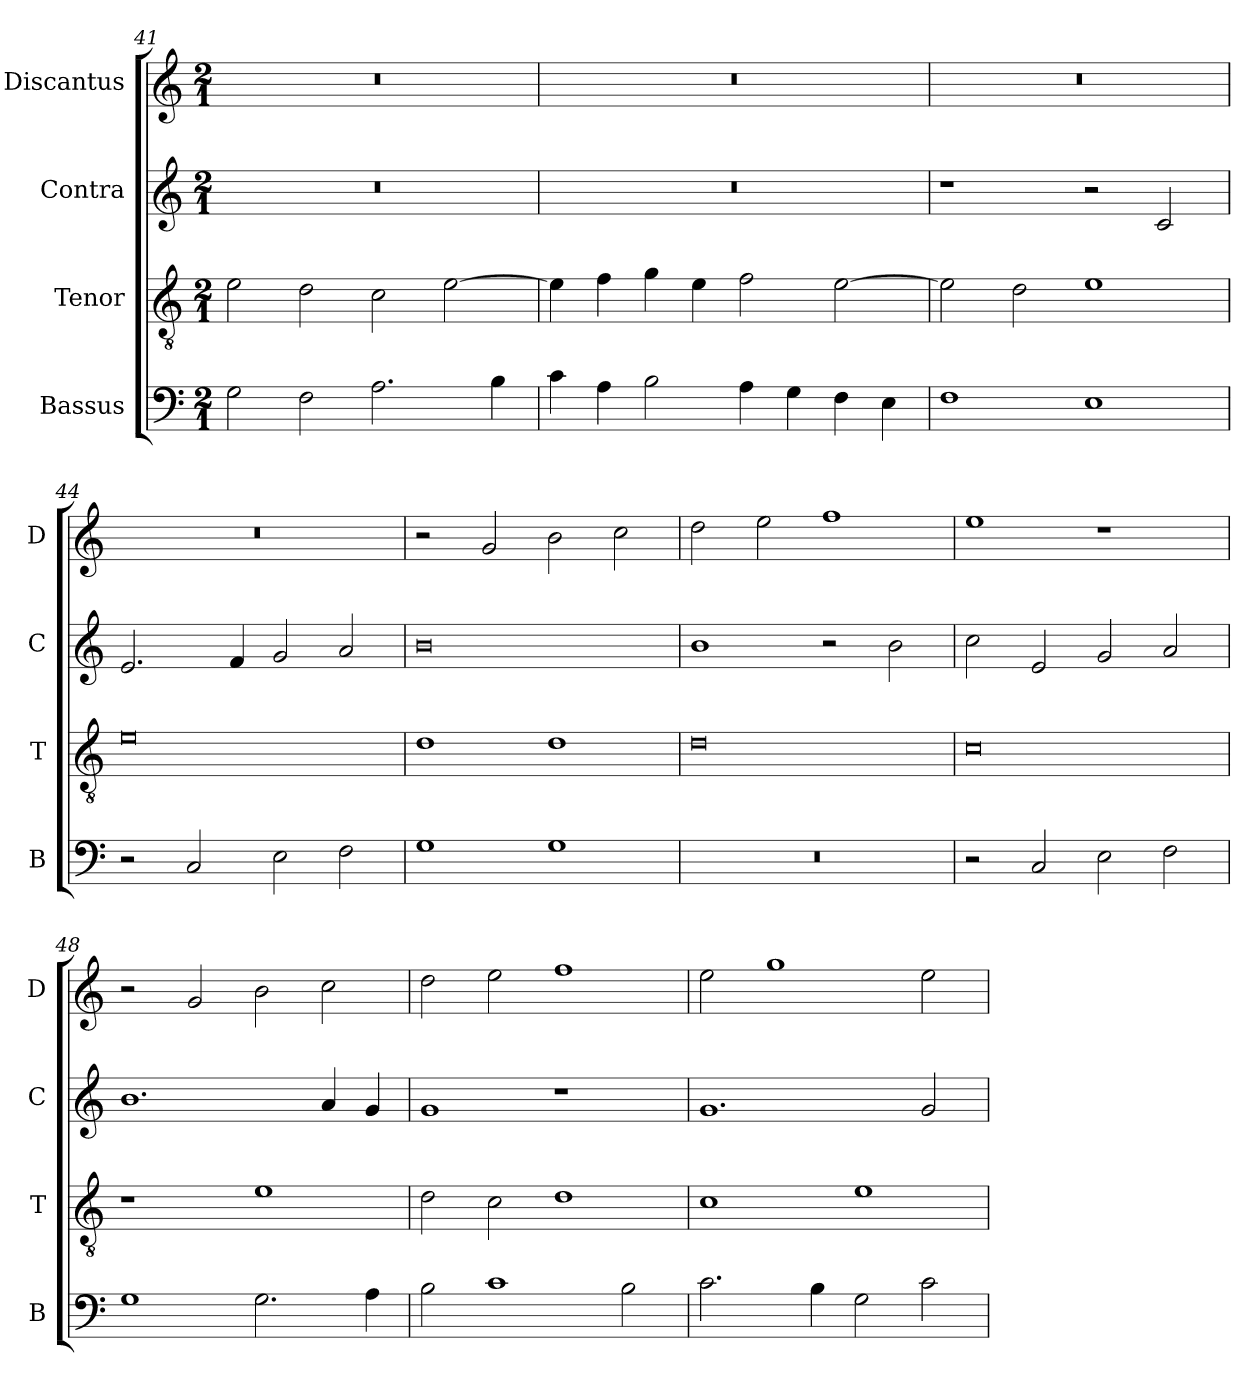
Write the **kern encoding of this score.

**kern	**kern	**kern	**kern
*part4	*part3	*part2	*part1
*staff4	*staff3	*staff2	*staff1
*I"Bassus	*I"Tenor	*I"Contra	*I"Discantus
*I'B	*I'T	*I'C	*I'D
*clefF4	*clefGv2	*clefG2	*clefG2
*k[]	*k[]	*k[]	*k[]
*M2/1	*M2/1	*M2/1	*M2/1
=41	=41	=41	=41
2G\	2e\	0r	0r
2F\	2d\	.	.
2.A\	2c\	.	.
.	[2e\	.	.
4B\	.	.	.
=42	=42	=42	=42
4c\	4e\]	0r	0r
4A\	4f\	.	.
2B\	4g\	.	.
.	4e\	.	.
4A\	2f\	.	.
4G\	.	.	.
4F\	[2e\	.	.
4E\	.	.	.
=43	=43	=43	=43
1F	2e\]	1r	0r
.	2d\	.	.
1E	1e	2r	.
.	.	2c/	.
=44	=44	=44	=44
2r	0e	2.e/	0r
2C/	.	.	.
.	.	4f/	.
2E\	.	2g/	.
2F\	.	2a/	.
=45	=45	=45	=45
1G	1d	0b	2r
.	.	.	2g/
1G	1d	.	2b\
.	.	.	2cc\
=46	=46	=46	=46
0r	0d	1b	2dd\
.	.	.	2ee\
.	.	2r	1ff
.	.	2b\	.
=47	=47	=47	=47
2r	0c	2cc\	1ee
2C/	.	2e/	.
2E\	.	2g/	1r
2F\	.	2a/	.
=48	=48	=48	=48
1G	1r	1.b	2r
.	.	.	2g/
2.G\	1e	.	2b\
.	.	4a/	2cc\
4A\	.	4g/	.
=49	=49	=49	=49
2B\	2d\	1g	2dd\
1c	2c\	.	2ee\
.	1d	1r	1ff
2B\	.	.	.
=50	=50	=50	=50
2.c\	1c	1.g	2ee\
.	.	.	1gg
4B\	.	.	.
2G\	1e	.	.
2c\	.	2g/	2ee\
=	=	=	=
*-	*-	*-	*-
